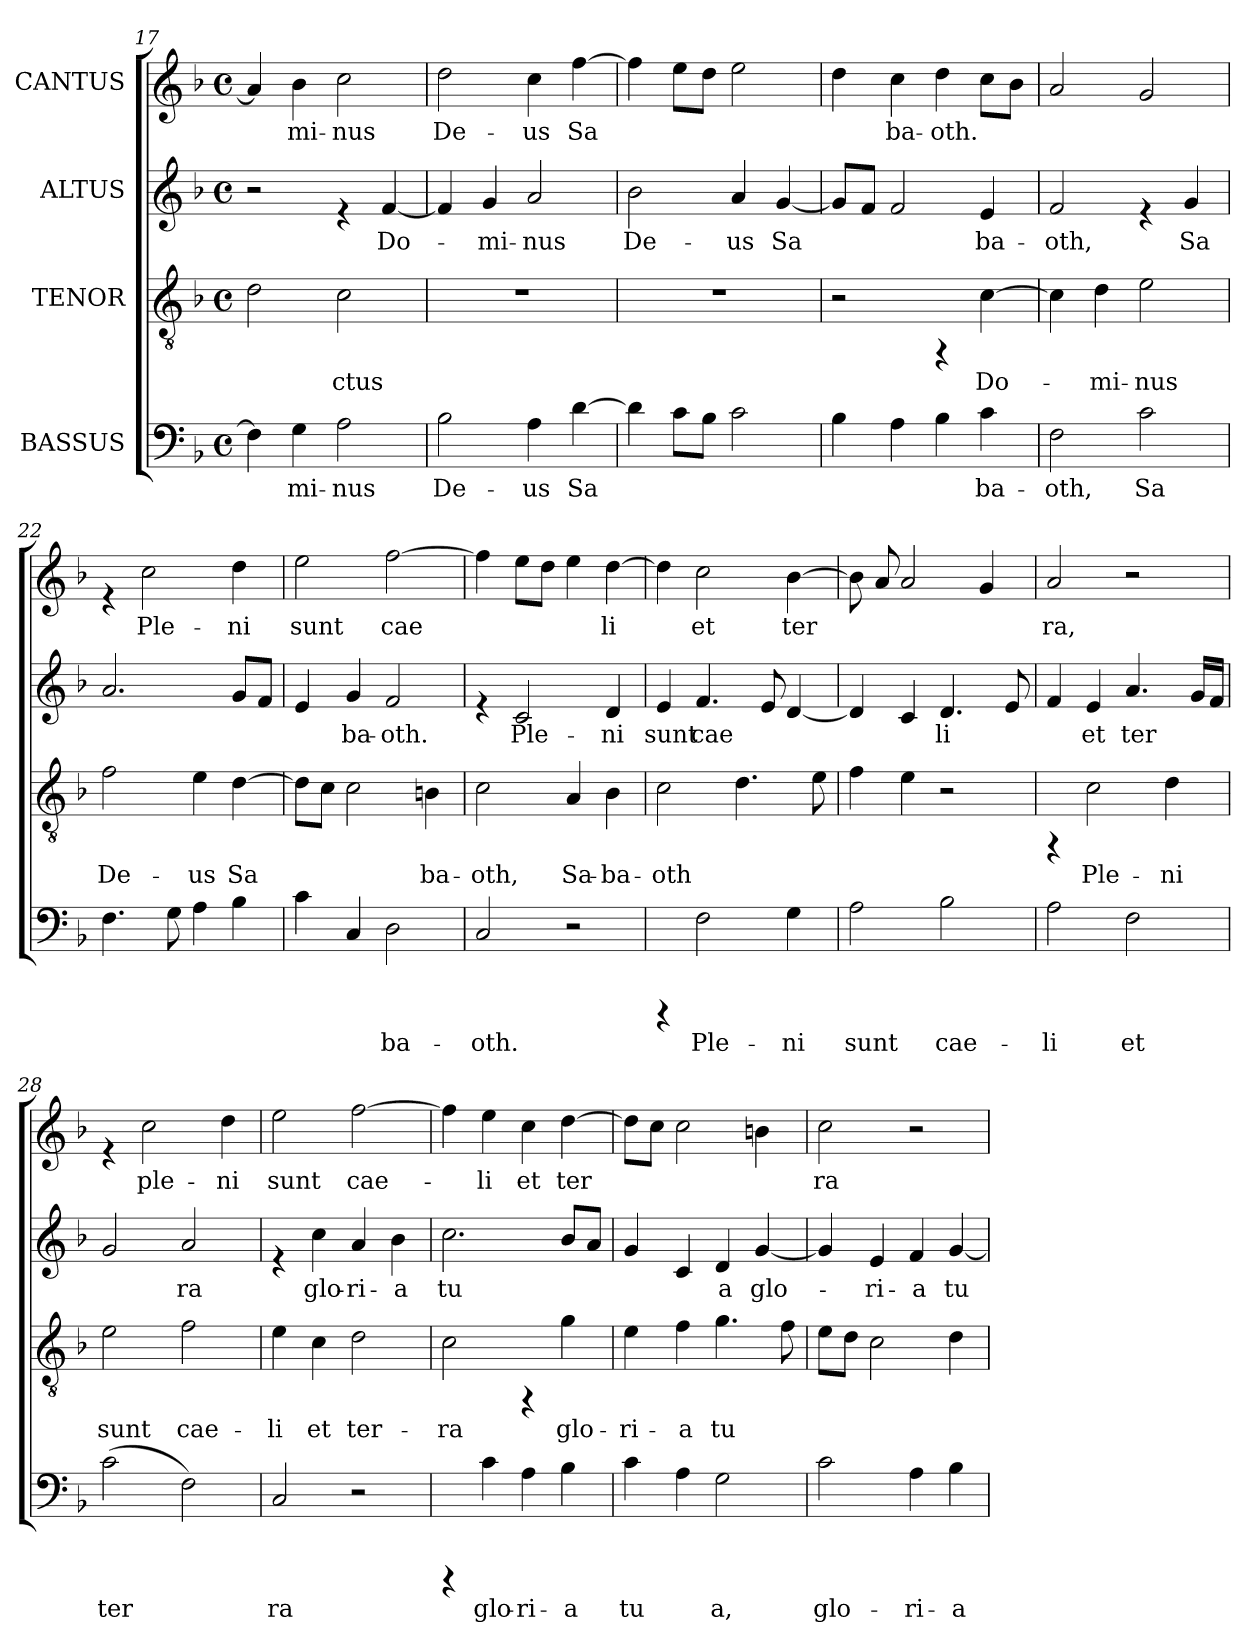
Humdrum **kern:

**kern	**text	**kern	**text	**kern	**text	**kern	**text
*part4	*part4	*part3	*part3	*part2	*part2	*part1	*part1
*staff4	*staff4	*staff3	*staff3	*staff2	*staff2	*staff1	*staff1
*I"BASSUS	*	*I"TENOR	*	*I"ALTUS	*	*I"CANTUS	*
*clefF4	*	*clefGv2	*	*clefG2	*	*clefG2	*
*k[b-]	*	*k[b-]	*	*k[b-]	*	*k[b-]	*
*F:	*	*F:	*	*F:	*	*F:	*
*M4/4	*	*M4/4	*	*M4/4	*	*M4/4	*
*met(c)	*	*met(c)	*	*met(c)	*	*met(c)	*
=17	=17	=17	=17	=17	=17	=17	=17
!	!	!	!LO:LY:b:cj	!	!	!	!
4F\]	.	2d\	--	2r	.	4a/]	.
!	!LO:LY:b:cj	!	!	!	!	!	!LO:LY:b:cj
4G\	-mi-	.	.	.	.	4b-\	-mi-
!	!LO:LY:b:cj	!	!LO:LY:b:cj	!	!	!	!LO:LY:b:cj
2A\	-nus	2c\	-ctus	4re	.	2cc\	-nus
!	!	!	!	!	!LO:LY:b:cj	!	!
.	.	.	.	[<4f/	Do-	.	.
=18	=18	=18	=18	=18	=18	=18	=18
!	!LO:LY:b:cj	!	!	!	!	!	!LO:LY:b:cj
2B-\	De-	1r	.	4f/]	.	2dd\	De-
!	!	!	!	!	!LO:LY:b:cj	!	!
.	.	.	.	4g/	-mi-	.	.
!	!LO:LY:b:cj	!	!	!	!LO:LY:b:cj	!	!LO:LY:b:cj
4A\	-us	.	.	2a/	-nus	4cc\	-us
!	!LO:LY:b:cj	!	!	!	!	!	!LO:LY:b:cj
[>4d\	Sa-	.	.	.	.	[>4ff\	Sa-
=19	=19	=19	=19	=19	=19	=19	=19
!	!	!	!	!	!LO:LY:b:cj	!	!
4d\]	.	1r	.	2b-\	De-	4ff\]	.
!	!LO:LY:b:cj	!	!	!	!	!	!LO:LY:b:cj
8c\L	--	.	.	.	.	8ee\L	--
!	!LO:LY:b:cj	!	!	!	!	!	!LO:LY:b:cj
8B-\J	--	.	.	.	.	8dd\J	--
!	!LO:LY:b:cj	!	!	!	!LO:LY:b:cj	!	!LO:LY:b:cj
2c\	--	.	.	4a/	-us	2ee\	--
!	!	!	!	!	!LO:LY:b:cj	!	!
.	.	.	.	[<4g/	Sa-	.	.
=20	=20	=20	=20	=20	=20	=20	=20
!	!LO:LY:b:cj	!	!	!	!	!	!LO:LY:b:cj
4B-\	--	2r	.	8g/L]	.	4dd\	--
!	!	!	!	!	!LO:LY:b:cj	!	!
.	.	.	.	8f/J	--	.	.
!	!LO:LY:b:cj	!	!	!	!LO:LY:b:cj	!	!LO:LY:b:cj
4A\	--	.	.	2f/	--	4cc\	-ba-
!	!LO:LY:b:cj	!	!	!	!	!	!LO:LY:b:cj
4B-\	--	4rEE	.	.	.	4dd\	-oth.
!	!LO:LY:b:cj	!	!LO:LY:b:cj	!	!LO:LY:b:cj	!	!LO:LY:b:cj
4c\	-ba-	[>4c\	Do-	4e/	-ba-	8cc\L	-
!	!	!	!	!	!	!	!LO:LY:b:cj
.	.	.	.	.	.	8b-\J	--
=21	=21	=21	=21	=21	=21	=21	=21
!	!LO:LY:b:cj	!	!	!	!LO:LY:b:cj	!	!LO:LY:b:cj
2F\	-oth,	4c\]	.	2f/	-oth,	2a/	--
!	!	!	!LO:LY:b:cj	!	!	!	!
.	.	4d\	-mi-	.	.	.	.
!	!LO:LY:b:cj	!	!LO:LY:b:cj	!	!	!	!LO:LY:b:cj
2c\	Sa-	2e\	-nus	4re	.	2g/	--
!	!	!	!	!	!LO:LY:b:cj	!	!
.	.	.	.	4g/	Sa-	.	.
!!LO:PB:g=z
=22	=22	=22	=22	=22	=22	=22	=22
!	!LO:LY:b:cj	!	!LO:LY:b:cj	!	!LO:LY:b:cj	!	!
4.F\	--	2f\	De-	2.a/	--	4re	.
!	!	!	!	!	!	!	!LO:LY:b:cj
.	.	.	.	.	.	2cc\	-Ple-
!	!LO:LY:b:cj	!	!	!	!	!	!
8G\	--	.	.	.	.	.	.
!	!LO:LY:b:cj	!	!LO:LY:b:cj	!	!	!	!
4A\	--	4e\	-us	.	.	.	.
!	!LO:LY:b:cj	!	!LO:LY:b:cj	!	!LO:LY:b:cj	!	!LO:LY:b:cj
4B-\	--	[>4d\	Sa-	8g/L	--	4dd\	-ni
!	!	!	!	!	!LO:LY:b:cj	!	!
.	.	.	.	8f/J	--	.	.
=23	=23	=23	=23	=23	=23	=23	=23
!	!LO:LY:b:cj	!	!	!	!LO:LY:b:cj	!	!LO:LY:b:cj
4c\	--	8d\L]	.	4e/	--	2ee\	sunt
!	!	!	!LO:LY:b:cj	!	!	!	!
.	.	8c\J	--	.	.	.	.
!	!LO:LY:b:cj	!	!LO:LY:b:cj	!	!LO:LY:b:cj	!	!
4C/	--	2c\	--	4g/	-ba-	.	.
!	!LO:LY:b:cj	!	!	!	!LO:LY:b:cj	!	!LO:LY:b:cj
2D\	-ba-	.	.	2f/	-oth.	[>2ff\	cae-
!	!	!	!LO:LY:b:cj	!	!	!	!
.	.	4Bn\	-ba-	.	.	.	.
=24	=24	=24	=24	=24	=24	=24	=24
!	!LO:LY:b:cj	!	!LO:LY:b:cj	!	!	!	!
2C/	-oth.	2c\	-oth,	4re	.	4ff\]	.
!	!	!	!	!	!LO:LY:b:cj	!	!LO:LY:b:cj
.	.	.	.	2c/	Ple-	8ee\L	--
!	!	!	!	!	!	!	!LO:LY:b:cj
.	.	.	.	.	.	8dd\J	--
!	!	!	!LO:LY:b:cj	!	!	!	!LO:LY:b:cj
2r	.	4A/	Sa-	.	.	4ee\	--
!	!	!	!LO:LY:b:cj	!	!LO:LY:b:cj	!	!LO:LY:b:cj
.	.	4B-\	-ba-	4d/	-ni	[>4dd\	-li
=25	=25	=25	=25	=25	=25	=25	=25
!	!	!	!LO:LY:b:cj	!	!LO:LY:b:cj	!	!
4rBBBB	.	2c\	-oth	4e/	sunt	4dd\]	.
!	!LO:LY:b:cj	!	!	!	!LO:LY:b:cj	!	!LO:LY:b:cj
2F\	Ple-	.	.	4.f/	cae-	2cc\	et
!	!	!	!LO:LY:b:cj	!	!	!	!
.	.	4.d\	-	.	.	.	.
!	!	!	!	!	!LO:LY:b:cj	!	!
.	.	.	.	8e/	--	.	.
!	!LO:LY:b:cj	!	!	!	!LO:LY:b:cj	!	!LO:LY:b:cj
4G\	-ni	.	.	[<4d/	--	[>4b-\	ter-
!	!	!	!LO:LY:b:cj	!	!	!	!
.	.	8e\	--	.	.	.	.
=26	=26	=26	=26	=26	=26	=26	=26
!	!LO:LY:b:cj	!	!LO:LY:b:cj	!	!	!	!
2A\	sunt	4f\	--	4d/]	.	8b-\L]	.
!	!	!	!	!	!	!	!LO:LY:b:cj
.	.	.	.	.	.	8a/	--
!	!	!	!LO:LY:b:cj	!	!LO:LY:b:cj	!	!LO:LY:b:cj
.	.	4e\	--	4c/	--	2a/	--
!	!LO:LY:b:cj	!	!	!	!LO:LY:b:cj	!	!
2B-\	cae-	2r	.	4.d/	-li	.	.
!	!	!	!	!	!	!	!LO:LY:b:cj
.	.	.	.	.	.	4g/	--
!	!	!	!	!	!LO:LY:b:cj	!	!
.	.	.	.	8e/	-	.	.
!!LO:LB:g=z
=27	=27	=27	=27	=27	=27	=27	=27
!	!LO:LY:b:cj	!	!	!	!LO:LY:b:cj	!	!LO:LY:b:cj
2A\	-li	4rEE	.	4f/	--	2a/	-ra,
!	!	!	!LO:LY:b:cj	!	!LO:LY:b:cj	!	!
.	.	2c\	-Ple-	4e/	-et	.	.
!	!LO:LY:b:cj	!	!	!	!LO:LY:b:cj	!	!
2F\	et	.	.	4.a/	ter-	2r	.
!	!	!	!LO:LY:b:cj	!	!	!	!
.	.	4d\	-ni	.	.	.	.
!	!	!	!	!	!LO:LY:b:cj	!	!
.	.	.	.	16g/L	--	.	.
!	!	!	!	!	!LO:LY:b:cj	!	!
.	.	.	.	16f/J	--	.	.
=28	=28	=28	=28	=28	=28	=28	=28
!	!LO:LY:b:cj	!	!LO:LY:b:cj	!	!LO:LY:b:cj	!	!
(>2c\	ter-	2e\	sunt	2g/	--	4re	.
!	!	!	!	!	!	!	!LO:LY:b:cj
.	.	.	.	.	.	2cc\	ple-
!	!LO:LY:b:cj	!	!LO:LY:b:cj	!	!LO:LY:b:cj	!	!
2F\)	--	2f\	cae-	2a/	-ra	.	.
!	!	!	!	!	!	!	!LO:LY:b:cj
.	.	.	.	.	.	4dd\	-ni
=29	=29	=29	=29	=29	=29	=29	=29
!	!LO:LY:b:cj	!	!LO:LY:b:cj	!	!	!	!LO:LY:b:cj
2C/	-ra	4e\	-li	4re	.	2ee\	sunt
!	!	!	!LO:LY:b:cj	!	!LO:LY:b:cj	!	!
.	.	4c\	et	4cc\	glo-	.	.
!	!	!	!LO:LY:b:cj	!	!LO:LY:b:cj	!	!LO:LY:b:cj
2r	.	2d\	ter-	4a/	-ri-	[>2ff\	cae-
!	!	!	!	!	!LO:LY:b:cj	!	!
.	.	.	.	4b-\	-a	.	.
=30	=30	=30	=30	=30	=30	=30	=30
!	!	!	!LO:LY:b:cj	!	!LO:LY:b:cj	!	!
4rBBBB	.	2c\	-ra	2.cc\	tu-	4ff\]	.
!	!LO:LY:b:cj	!	!	!	!	!	!LO:LY:b:cj
4c\	glo-	.	.	.	.	4ee\	-li
!	!LO:LY:b:cj	!	!	!	!	!	!LO:LY:b:cj
4A\	-ri-	4rEE	.	.	.	4cc\	et
!	!LO:LY:b:cj	!	!LO:LY:b:cj	!	!LO:LY:b:cj	!	!LO:LY:b:cj
4B-\	-a	4g\	glo-	8b-/L	--	[>4dd\	ter-
!	!	!	!	!	!LO:LY:b:cj	!	!
.	.	.	.	8a/J	--	.	.
=31	=31	=31	=31	=31	=31	=31	=31
!	!LO:LY:b:cj	!	!LO:LY:b:cj	!	!LO:LY:b:cj	!	!
4c\	tu-	4e\	-ri-	4g/	--	8dd\L]	.
!	!	!	!	!	!	!	!LO:LY:b:cj
.	.	.	.	.	.	8cc\J	--
!	!LO:LY:b:cj	!	!LO:LY:b:cj	!	!LO:LY:b:cj	!	!LO:LY:b:cj
4A\	--	4f\	-a	4c/	--	2cc\	--
!	!LO:LY:b:cj	!	!LO:LY:b:cj	!	!LO:LY:b:cj	!	!
2G\	-a,	4.g\	tu-	4d/	-a	.	.
!	!	!	!	!	!LO:LY:b:cj	!	!LO:LY:b:cj
.	.	.	.	[<4g/	glo-	4bn\	--
!	!	!	!LO:LY:b:cj	!	!	!	!
.	.	8f\	--	.	.	.	.
=32	=32	=32	=32	=32	=32	=32	=32
!	!LO:LY:b:cj	!	!LO:LY:b:cj	!	!	!	!LO:LY:b:cj
2c\	glo-	8e\L	--	4g/]	.	2cc\	-ra
!	!	!	!LO:LY:b:cj	!	!	!	!
.	.	8d\J	--	.	.	.	.
!	!	!	!LO:LY:b:cj	!	!LO:LY:b:cj	!	!
.	.	2c\	--	4e/	-ri-	.	.
!	!LO:LY:b:cj	!	!	!	!LO:LY:b:cj	!	!
4A\	-ri-	.	.	4f/	-a	2r	.
!	!LO:LY:b:cj	!	!LO:LY:b:cj	!	!LO:LY:b:cj	!	!
4B-\	-a	4d\	--	[<4g/	tu	.	.
=	=	=	=	=	=	=	=
*-	*-	*-	*-	*-	*-	*-	*-
